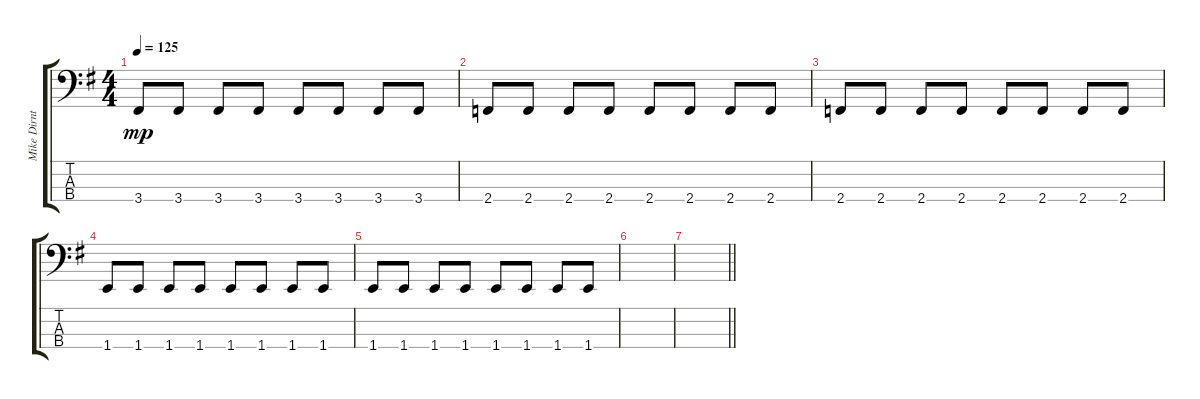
\track ("Mike Dirnt (Bass)" "Mike Dirnt") {instrument electricbassfinger}
\staff {score tabs}
\tuning (Gb2 Db2 Ab1 Eb1) {hide}
\ts (4 4)
\tempo 125
\clef f4
\ks g
3.4.8{dy mp} 3.4.8 3.4.8 3.4.8 3.4.8 3.4.8 3.4.8 3.4.8 |
2.4.8 2.4.8 2.4.8 2.4.8 2.4.8 2.4.8 2.4.8 2.4.8 |
2.4.8 2.4.8 2.4.8 2.4.8 2.4.8 2.4.8 2.4.8 2.4.8 |
1.4.8 1.4.8 1.4.8 1.4.8 1.4.8 1.4.8 1.4.8 1.4.8 |
1.4.8 1.4.8 1.4.8 1.4.8 1.4.8 1.4.8 1.4.8 1.4.8 |
|
\barLineRight lightlight
